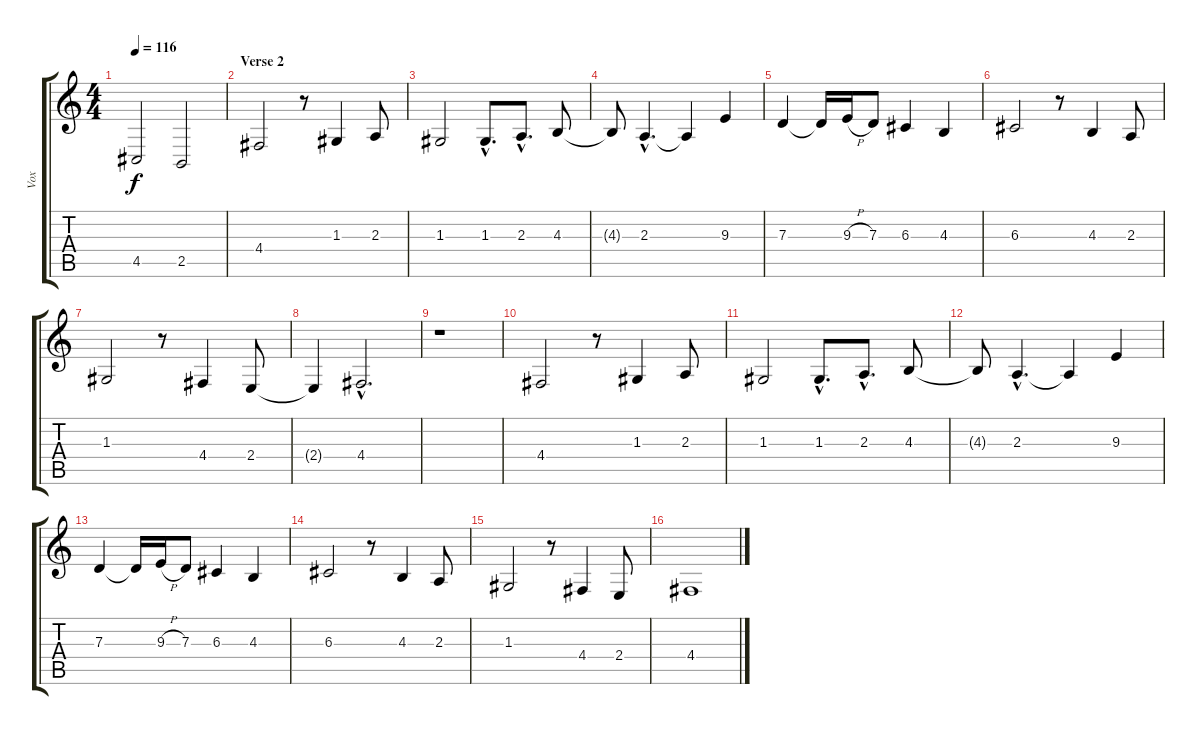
\track ("Vox" "Vox") {instrument clarinet}
\staff {score tabs}
\tuning (E4 B3 G3 D3 A2 E2) {hide}
\ts (4 4)
\tempo 116
\clef g2
\ks c
4.5{t}.2{dy f} 2.5.2 |
\section ("" "Verse 2")
4.4.2 r.8 1.3.4 2.3.8 |
1.3.2 1.3{hac}.8{d} 2.3{hac}.8{d} 4.3.8 |
4.3{t}.8 2.3{hac}.4{d} 2.3{t}.4 9.3.4 |
7.3.4 7.3{t}.16 9.3{h}.16 7.3.8 6.3.4 4.3.4 |
6.3.2 r.8 4.3.4 2.3.8 |
1.3.2 r.8 4.4.4 2.4.8 |
2.4{t}.4 4.4{hac}.2{d} |
r.1 |
4.4.2 r.8 1.3.4 2.3.8 |
1.3.2 1.3{hac}.8{d} 2.3{hac}.8{d} 4.3.8 |
4.3{t}.8 2.3{hac}.4{d} 2.3{t}.4 9.3.4 |
7.3.4 7.3{t}.16 9.3{h}.16 7.3.8 6.3.4 4.3.4 |
6.3.2 r.8 4.3.4 2.3.8 |
1.3.2 r.8 4.4.4 2.4.8 |
4.4.1
